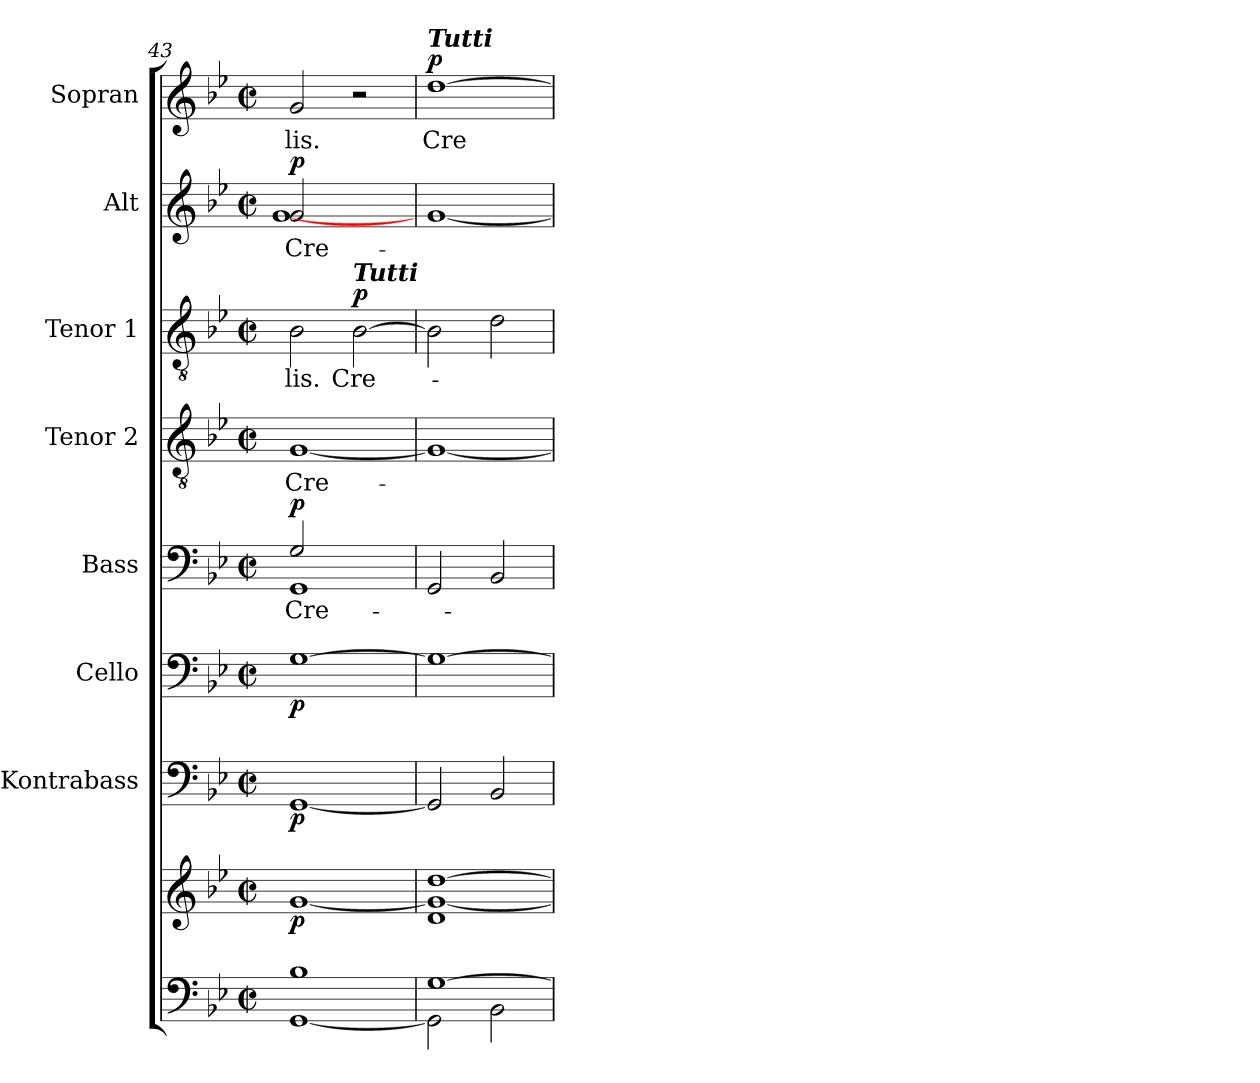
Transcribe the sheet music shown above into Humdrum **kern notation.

**kern	**kern	**dynam	**kern	**dynam	**kern	**dynam	**kern	**text	**dynam	**kern	**text	**kern	**text	**dynam	**kern	**text	**dynam	**kern	**text	**dynam
*part8	*part8	*part8	*part7	*part7	*part6	*part6	*part5	*part5	*part5	*part4	*part4	*part3	*part3	*part3	*part2	*part2	*part2	*part1	*part1	*part1
*staff9	*staff8	*staff8/9	*staff7	*staff7	*staff6	*staff6	*staff5	*staff5	*staff5	*staff4	*staff4	*staff3	*staff3	*staff3	*staff2	*staff2	*staff2	*staff1	*staff1	*staff1
*	*	*	*I"Kontrabass	*	*I"Cello	*	*I"Bass	*	*	*I"Tenor 2	*	*I"Tenor 1	*	*	*I"Alt	*	*	*I"Sopran	*	*
*	*	*	*I'Kb.	*	*	*	*I'B.	*	*	*I'T. 2	*	*I'T. 1	*	*	*I'A.	*	*	*I'S.	*	*
*clefF4	*clefG2	*	*clefF4	*	*clefF4	*	*clefF4	*	*	*clefGv2	*	*clefGv2	*	*	*clefG2	*	*	*clefG2	*	*
*	*	*	*ITrd7c12	*	*	*	*	*	*	*	*	*	*	*	*	*	*	*	*	*
*k[b-e-]	*k[b-e-]	*	*k[b-e-]	*	*k[b-e-]	*	*k[b-e-]	*	*	*k[b-e-]	*	*k[b-e-]	*	*	*k[b-e-]	*	*	*k[b-e-]	*	*
*B-:	*B-:	*	*B-:	*	*B-:	*	*B-:	*	*	*B-:	*	*B-:	*	*	*B-:	*	*	*B-:	*	*
*M2/2	*M2/2	*	*M2/2	*	*M2/2	*	*M2/2	*	*	*M2/2	*	*M2/2	*	*	*M2/2	*	*	*M2/2	*	*
*met(c|)	*met(c|)	*	*met(c|)	*	*met(c|)	*	*met(c|)	*	*	*met(c|)	*	*met(c|)	*	*	*met(c|)	*	*	*met(c|)	*	*
=43	=43	=43	=43	=43	=43	=43	=43	=43	=43	=43	=43	=43	=43	=43	=43	=43	=43	=43	=43	=43
*^	*	*	*	*	*	*	*	*	*	*	*	*	*	*	*	*	*	*	*	*
!	!	!	!	!	!	!	!	!	!	!	!	!	!	!	!	!LO:TX:a:t=lis.	!	!	!	!	!
!	!	!	!	!	!	!	!	!	!	!	!	!	!	!	!	!LO:TX:a:Bi:t=Tutti	!	!	!	!	!
!	!	!	!	!	!	!	!	!LO:TX:a:t=lis.	!	!	!	!	!	!	!	!	!	!	!	!	!
!	!	!	!	!	!	!	!	!LO:TX:b:Bi:t=Tutti	!	!	!	!	!	!	!	!	!	!	!	!	!
!	!	!	!LO:DY:b	!	!LO:DY:b	!	!LO:DY:b	!	!LO:LY:b	!LO:DY:b	!	!LO:LY:b	!	!LO:LY:b	!	!	!LO:LY:b	!LO:DY:b	!	!LO:LY:b	!
*	*	*	*	*	*	*	*	*^	*	*	*	*	*	*	*	*^	*	*	*	*	*
1B-	[<1GG	[>1g	p	[1GGG	p	[1G	p	2G/	1GG	-Cre-	p	[1G	Cre-	2B-\	-lis.	.	2g/	[<1g	-Cre-	p	2g/	-lis.	.
!	!	!	!	!	!	!	!	!	!	!	!	!	!	!LO:TX:a:Bi:t=Tutti	!	!	!	!	!	!	!	!	!
!	!	!	!	!	!	!	!	!	!	!	!	!	!	!	!LO:LY:b	!LO:DY:a	!	!	!	!	!	!	!
.	.	.	.	.	.	.	.	2rcyy	.	.	.	.	.	[2B-\	Cre-	p	2ryy	.	.	.	2r	.	.
*	*	*	*	*	*	*	*	*v	*v	*	*	*	*	*	*	*	*v	*v	*	*	*	*	*
!!LO:PB:g=z
=44	=44	=44	=44	=44	=44	=44	=44	=44	=44	=44	=44	=44	=44	=44	=44	=44	=44	=44	=44	=44	=44
!	!	!	!	!	!	!	!	!	!	!	!	!	!	!	!	!	!	!	!LO:TX:a:Bi:t=Tutti	!	!
!	!	!	!	!	!	!	!	!	!	!	!	!	!	!	!	!	!	!	!	!LO:LY:b	!LO:DY:a
[>1G	2GG\]	1d 1g_ [1dd	.	2GGG/]	.	1G_	.	2GG/	.	.	1G_	.	2B-\]	.	.	[1g	.	.	[1dd	Cre-	p
.	2BB-\	.	.	2BBB-/	.	.	.	2BB-/	.	.	.	.	2d\	.	.	.	.	.	.	.	.
*v	*v	*	*	*	*	*	*	*	*	*	*	*	*	*	*	*	*	*	*	*	*
=	=	=	=	=	=	=	=	=	=	=	=	=	=	=	=	=	=	=	=	=
*-	*-	*-	*-	*-	*-	*-	*-	*-	*-	*-	*-	*-	*-	*-	*-	*-	*-	*-	*-	*-
